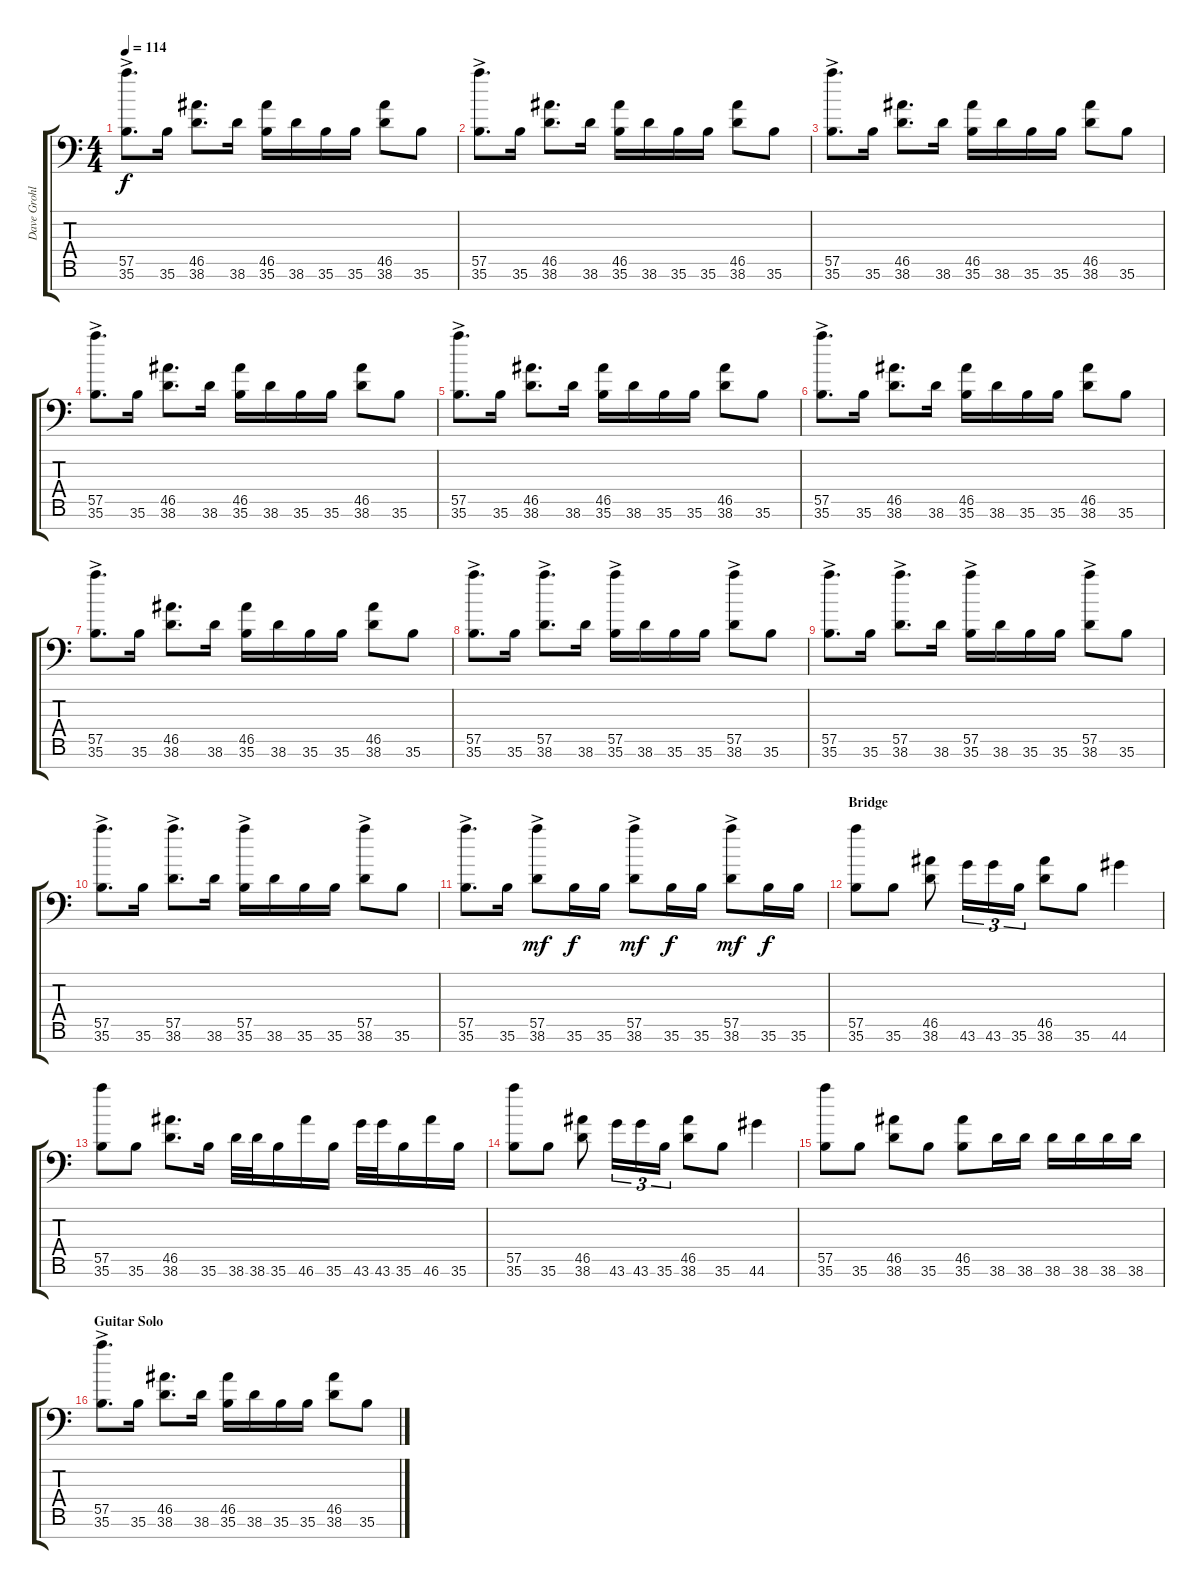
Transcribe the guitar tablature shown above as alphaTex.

\track ("Dave Grohl - Drums" "Dave Grohl") {instrument acousticgrandpiano}
\staff {score tabs}
\tuning (C-1 C-1 C-1 C-1 C-1 C-1 C-1) {hide}
\ts (4 4)
\tempo 114
\clef f4
\ks c
(57.5{ac} 35.6).8{d dy f} 35.6.16 (46.5 38.6).8{d} 38.6.16 (46.5 35.6).16 38.6.16 35.6.16 35.6.16 (46.5 38.6).8 35.6.8 |
(57.5{ac} 35.6).8{d} 35.6.16 (46.5 38.6).8{d} 38.6.16 (46.5 35.6).16 38.6.16 35.6.16 35.6.16 (46.5 38.6).8 35.6.8 |
(57.5{ac} 35.6).8{d} 35.6.16 (46.5 38.6).8{d} 38.6.16 (46.5 35.6).16 38.6.16 35.6.16 35.6.16 (46.5 38.6).8 35.6.8 |
(57.5{ac} 35.6).8{d} 35.6.16 (46.5 38.6).8{d} 38.6.16 (46.5 35.6).16 38.6.16 35.6.16 35.6.16 (46.5 38.6).8 35.6.8 |
(57.5{ac} 35.6).8{d} 35.6.16 (46.5 38.6).8{d} 38.6.16 (46.5 35.6).16 38.6.16 35.6.16 35.6.16 (46.5 38.6).8 35.6.8 |
(57.5{ac} 35.6).8{d} 35.6.16 (46.5 38.6).8{d} 38.6.16 (46.5 35.6).16 38.6.16 35.6.16 35.6.16 (46.5 38.6).8 35.6.8 |
(57.5{ac} 35.6).8{d} 35.6.16 (46.5 38.6).8{d} 38.6.16 (46.5 35.6).16 38.6.16 35.6.16 35.6.16 (46.5 38.6).8 35.6.8 |
(57.5{ac} 35.6).8{d} 35.6.16 (57.5{ac} 38.6).8{d} 38.6.16 (57.5{ac} 35.6).16 38.6.16 35.6.16 35.6.16 (57.5{ac} 38.6).8 35.6.8 |
(57.5{ac} 35.6).8{d} 35.6.16 (57.5{ac} 38.6).8{d} 38.6.16 (57.5{ac} 35.6).16 38.6.16 35.6.16 35.6.16 (57.5{ac} 38.6).8 35.6.8 |
(57.5{ac} 35.6).8{d} 35.6.16 (57.5{ac} 38.6).8{d} 38.6.16 (57.5{ac} 35.6).16 38.6.16 35.6.16 35.6.16 (57.5{ac} 38.6).8 35.6.8 |
(57.5{ac} 35.6).8{d} 35.6.16 (57.5{ac} 38.6{ac}).8{dy mf} 35.6.16{dy f} 35.6.16 (57.5{ac} 38.6{ac}).8{dy mf} 35.6.16{dy f} 35.6.16 (57.5{ac} 38.6{ac}).8{dy mf} 35.6.16{dy f} 35.6.16 |
\section ("" "Bridge")
(57.5 35.6).8 35.6.8 (46.5 38.6).8 43.6.16{tu (3 2)} 43.6.16{tu (3 2)} 35.6.16{tu (3 2)} (46.5 38.6).8 35.6.8 44.6.4 |
(57.5 35.6).8 35.6.8 (46.5 38.6).8{d} 35.6.16 38.6.32 38.6.32 35.6.16 46.6.16 35.6.16 43.6.32 43.6.32 35.6.16 46.6.16 35.6.16 |
(57.5 35.6).8 35.6.8 (46.5 38.6).8 43.6.16{tu (3 2)} 43.6.16{tu (3 2)} 35.6.16{tu (3 2)} (46.5 38.6).8 35.6.8 44.6.4 |
(57.5 35.6).8 35.6.8 (46.5 38.6).8 35.6.8 (46.5 35.6).8 38.6.16 38.6.16 38.6.16 38.6.16 38.6.16 38.6.16 |
\section ("" "Guitar Solo")
(57.5{ac} 35.6).8{d} 35.6.16 (46.5 38.6).8{d} 38.6.16 (46.5 35.6).16 38.6.16 35.6.16 35.6.16 (46.5 38.6).8 35.6.8
